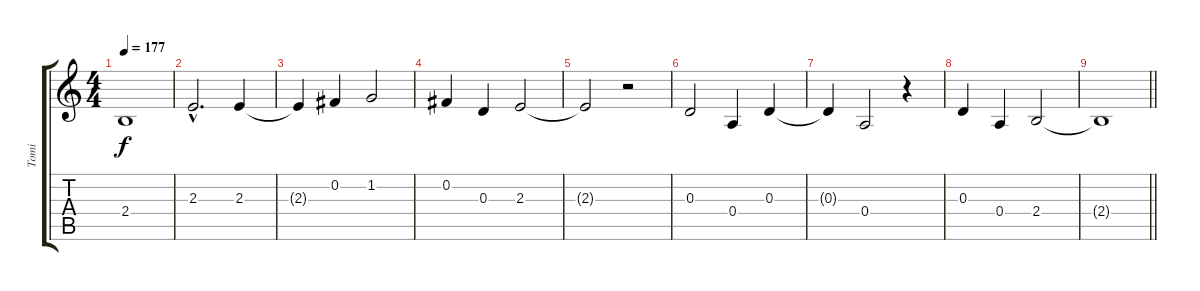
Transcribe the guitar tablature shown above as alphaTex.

\track ("Tomi" "Tomi") {instrument contrabass}
\staff {score tabs}
\tuning (B3 Gb3 D3 A2 E2 B1) {hide}
\ts (4 4)
\tempo 177
\clef g2
\ks c
2.4{t}.1{dy f} |
2.3{hac}.2{d} 2.3.4 |
2.3{t}.4 0.2.4 1.2.2 |
0.2.4 0.3.4 2.3.2 |
2.3{t}.2 r.2 |
0.3.2 0.4.4 0.3.4 |
0.3{t}.4 0.4.2 r.4 |
0.3.4 0.4.4 2.4.2 |
\barLineRight lightlight
2.4{t}.1
